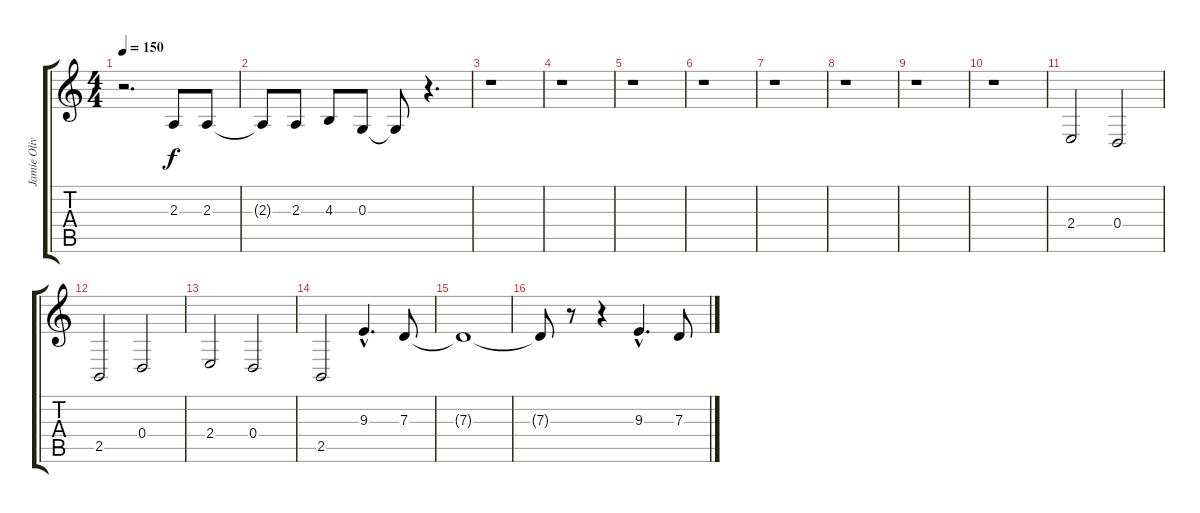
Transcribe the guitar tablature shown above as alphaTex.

\track ("Jamie Oliver" "Jamie Oliv") {instrument lead2sawtooth}
\staff {score tabs}
\tuning (E4 B3 G3 D3 A2 E2) {hide}
\ts (4 4)
\tempo 150
\clef g2
\ks c
r.2{d dy f} 2.3.8 2.3.8 |
2.3{t}.8 2.3.8 4.3.8 0.3.8 0.3{t}.8 r.4{d} |
r.1 |
r.1 |
r.1 |
r.1 |
r.1 |
r.1 |
r.1 |
r.1 |
2.4.2{volume 14} 0.4.2 |
2.5.2 0.4.2 |
2.4.2 0.4.2 |
2.5.2 9.3{hac}.4{d} 7.3.8 |
7.3{t}.1 |
7.3{t}.8 r.8 r.4 9.3{hac}.4{d} 7.3.8
